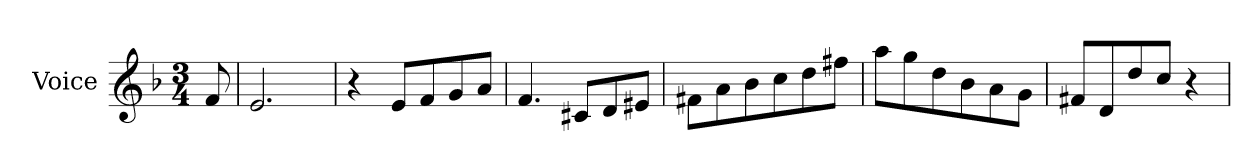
**kern
*part1
*staff1
*I"Voice
*I'Voice
*clefG2
*k[b-]
*M3/4
=
8f/
=1
2.e/
=2
4r
8e/L
8f/
8g/
8a/J
=3
4.f/
8c#X/L
8d/
8e#X/J
=4
8f#X\L
8a\
8b-\
8cc\
8dd\
8ff#X\J
=5
8aa\L
8gg\
8dd\
8b-\
8a\
8g\J
=6
8f#X/L
8d/
8dd/
8cc/J
4r
=
*-
